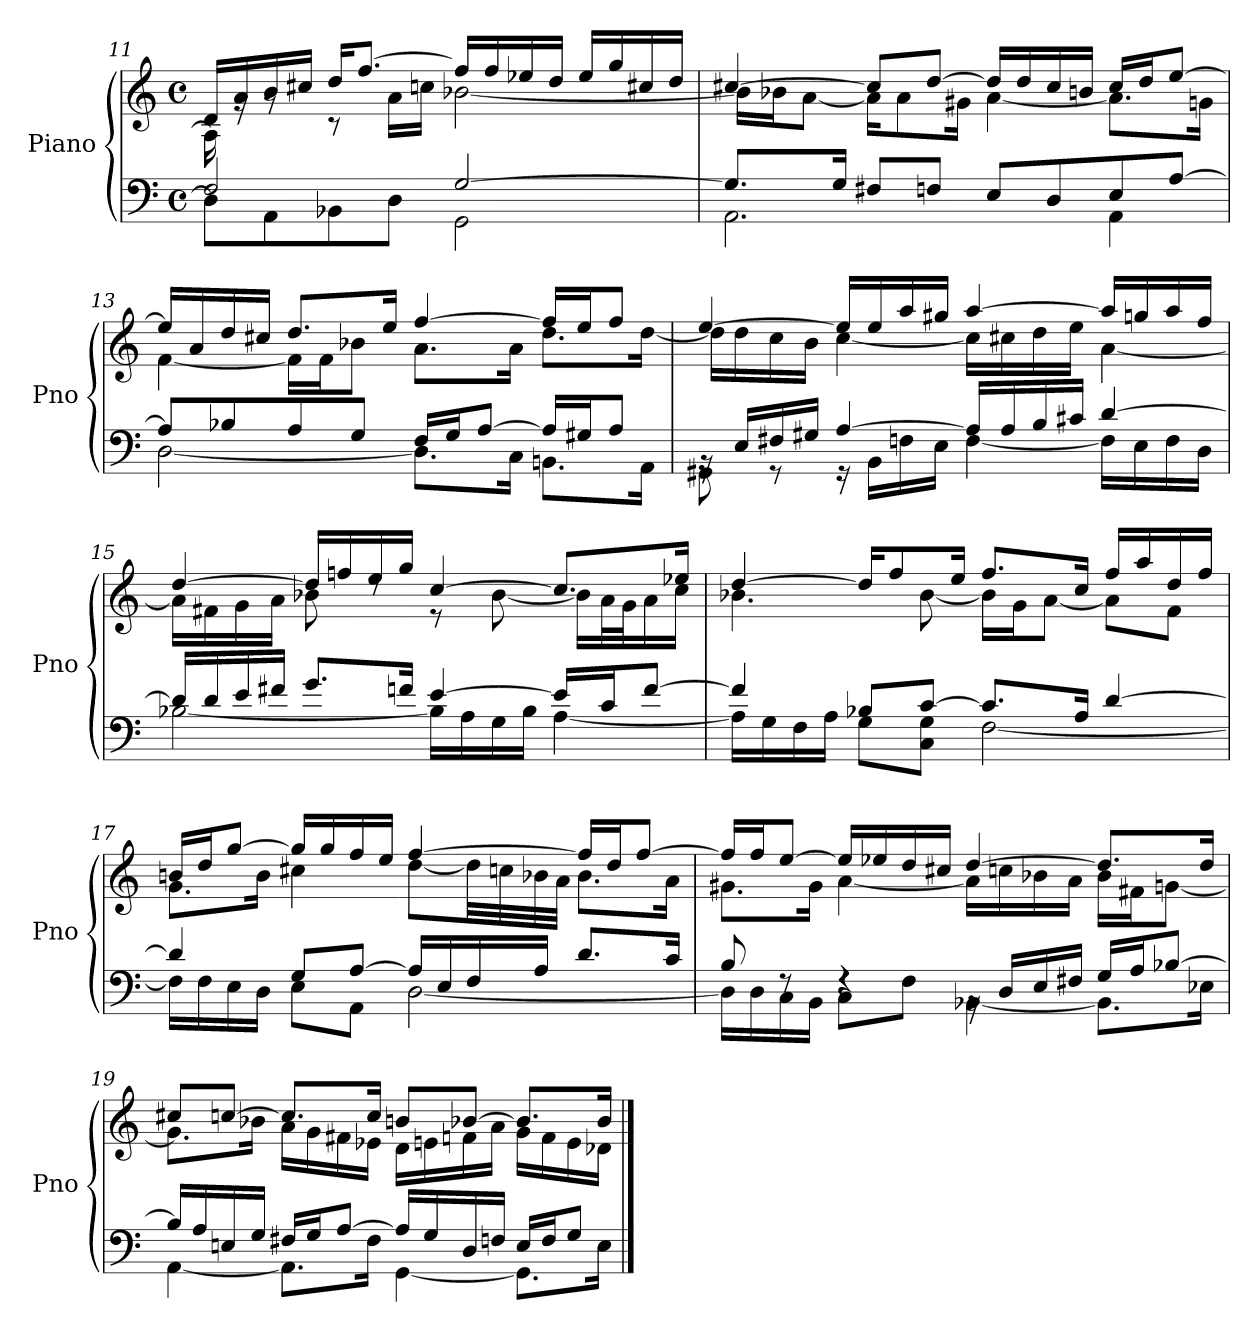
**kern	**kern
*part1	*part1
*staff2	*staff1
*I"Piano	*
*I'Pno	*
!!LO:PB:g=z
*clefF4	*clefG2
*k[]	*k[]
*M4/4	*M4/4
*met(c)	*met(c)
=11	=11
*^	*^
8D\L]	2F/	16d/LL	16A\]
.	.	16a/	16rg
8AA\	.	16b/	8rg
.	.	16cc#X/JJ	.
8BB-X\	.	16dd/KL	8r
.	.	[8.ff/J	.
8D\J	.	.	16a\LL
.	.	.	16ccn\JJ
[2G/	2GG\	16ff/LL]	[2b-X\
.	.	16ff/	.
.	.	16ee-X/	.
.	.	16dd/JJ	.
.	.	16ee-/LL	.
.	.	16gg/	.
.	.	16cc#X/	.
.	.	16dd/JJ	.
=12	=12	=12	=12
8.G/L]	2.AA\	[4cc#X/	16b-\LL]
.	.	.	16b-X\J
.	.	.	[8a\J
16G/Jk	.	.	.
8F#X/L	.	8cc#/L]	16a\KL]
.	.	.	8a\
8Fn/J	.	[8dd/J	.
.	.	.	16g#X\Jk
8E/L	.	16dd/LL]	[4a\
.	.	16dd/	.
8D/	.	16cc#/	.
.	.	16bn/JJ	.
8E/	4AA\	16cc#/LL	8.a\L]
.	.	16dd/J	.
[8A/J	.	[8ee/J	.
.	.	.	16gn\Jk
!!LO:LB:g=z	!!
=13	=13	=13	=13
8A/L]	[2D\	16ee/LL]	[4f\
.	.	16a/	.
8B-X/	.	16dd/	.
.	.	16cc#X/JJ	.
8A/	.	8.dd/L	16f\LL]
.	.	.	16f\J
8G/J	.	.	8b-X\J
.	.	16ee/Jk	.
16F/LL	8.D\L]	[4ff/	8.a\L
16G/J	.	.	.
[8A/J	.	.	.
.	16C\Jk	.	16a\Jk
16A/LL]	8.BBn\L	16ff/LL]	8.dd\L
16G#X/J	.	16ee/J	.
8A/J	.	8ff/J	.
.	16AA\Jk	.	[16dd\Jk
=14	=14	=14	=14
16rBB	8GG#X\	[4ee/	16dd\LL]
16E/LL	.	.	16dd\
16F#X/	8r	.	16cc\
16G#X/JJ	.	.	16b\JJ
[4A/	16r	16ee/LL]	[4cc\
.	16BB\LL	16ee/	.
.	16Fn\	16aa/	.
.	16E\JJ	16gg#X/JJ	.
16A/LL]	[4F\	[4aa/	16cc\LL]
16A/	.	.	16cc#X\
16B/	.	.	16dd\
16c#X/JJ	.	.	16ee\JJ
[4d/	16F\LL]	16aa/LL]	[4a\
.	16E\	16ggn/	.
.	16F\	16aa/	.
.	16D\JJ	16ff/JJ	.
!!LO:LB:g=z	!!
=15	=15	=15	=15
16d/LL]	[2B-X\	[4dd/	16a\LL]
16d/	.	.	16f#X\
16e/	.	.	16g\
16f#X/JJ	.	.	16a\JJ
8.g/L	.	16dd/LL]	8b-X\
.	.	16ffn/	.
.	.	16ee/	8rdd
16fn/Jk	.	16gg/JJ	.
[4e/	16B-\LL]	[4cc/	8r
.	16A\	.	.
.	16G\	.	[8b-\
.	16B-\JJ	.	.
16e/LL]	[4A\	8.cc/L]	16b-\LL]
16c/J	.	.	32a\L
.	.	.	32g\J
[8f/J	.	.	16a\
.	.	16ee-X/Jk	16cc\JJ
=16	=16	=16	=16
4f/]	16A\LL]	[4dd/	4.b-X\
.	16G\	.	.
.	16F\	.	.
.	16A\JJ	.	.
8B-X/L	8G\L	16dd/KL]	.
.	.	8ff/	.
[8c/J	8C\ 8G\J	.	[8b-\
.	.	16ee/Jk	.
8.c/L]	[2F\	8.ff/L	16b-\LL]
.	.	.	16g\J
.	.	.	[8a\J
16A/Jk	.	16cc/Jk	.
[4d/	.	16ff/LL	8a\L]
.	.	16aa/	.
.	.	16dd/	8f\J
.	.	16ff/JJ	.
!!LO:LB:g=z	!!
=17	=17	=17	=17
4d/]	16F\LL]	16bn/LL	8.g\L
.	16F\	16dd/J	.
.	16E\	[8gg/J	.
.	16D\JJ	.	16b\Jk
8G/L	8E\L	16gg/LL]	4cc#X\
.	.	16gg/	.
[8A/J	8AA\J	16ff/	.
.	.	16ee/JJ	.
16A/LL]	[2D\	[4ff/	[8dd\L
16E/	.	.	.
16F/	.	.	32dd\LL]
.	.	.	32ccn\
16A/JJ	.	.	32b-X\
.	.	.	32a\JJJ
8.d/L	.	16ff/LL]	8.b-\L
.	.	16dd/J	.
.	.	[8ff/J	.
16c/Jk	.	.	16a\Jk
=18	=18	=18	=18
8B/	16D\LL]	16ff/LL]	8.g#X\L
.	16D\	16ff/J	.
8rF	16C\	[8ee/J	.
.	16BB\JJ	.	16g#\Jk
4rF	8C\L	16ee/LL]	[4a\
.	.	16ee-X/	.
.	8F\J	16dd/	.
.	.	16cc#X/JJ	.
16rBB	[4BB-X\	[4dd/	16a\LL]
16D/LL	.	.	16ccn\
16E/	.	.	16b-X\
16F#X/JJ	.	.	16a\JJ
16G/LL	8.BB-\L]	8.dd/L]	16b-\LL
16A/J	.	.	16f#X\J
[8B-X/J	.	.	[8gn\J
.	16E-X\Jk	16dd/Jk	.
!!LO:LB:g=z	!!
=19	=19	=19	=19
16B-/LL]	[4AA\	8cc#X/L	8.g\L]
16A/	.	.	.
16En/	.	[8ccn/J	.
16G/JJ	.	.	16b-X\Jk
16F#X/LL	8.AA\L]	8.cc/L]	16a\LL
16G/J	.	.	16g\
[8A/J	.	.	16f#X\
.	16F#\Jk	16cc/Jk	16e-X\JJ
16A/LL]	[4GG\	8bn/L	16d\LL
16G/	.	.	16en\
16D/	.	[8b-X/J	16fn\
16Fn/JJ	.	.	16a\JJ
16E/LL	8.GG\L]	8.b-/L]	16g\LL
16F/J	.	.	16f\
8G/J	.	.	16e\
.	16E\Jk	16b-/Jk	16d-X\JJ
*v	*v	*	*
*	*v	*v
==	==
*-	*-
